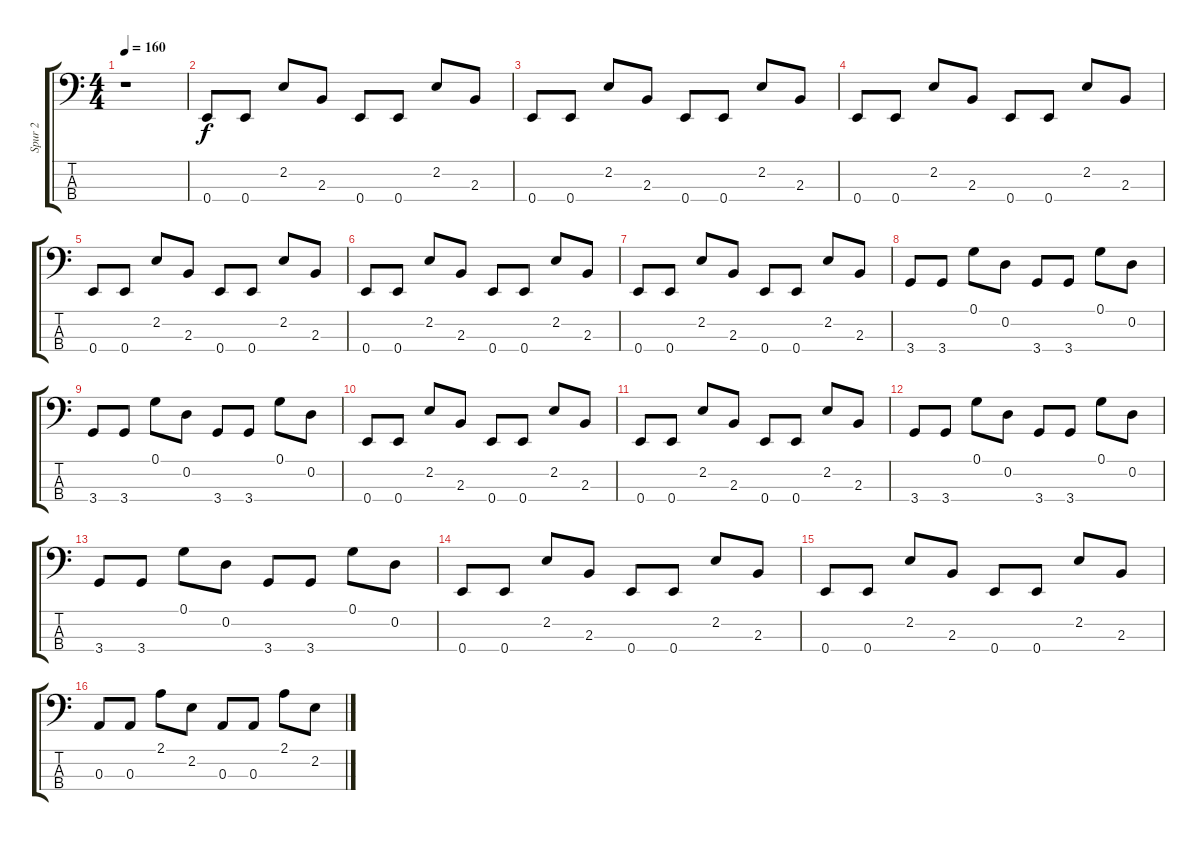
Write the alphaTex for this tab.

\track ("Spur 2" "Spur 2") {instrument synthbass1}
\staff {score tabs}
\tuning (G2 D2 A1 E1) {hide}
\ts (4 4)
\tempo 160
\clef f4
\ks c
r.1{dy f} |
0.4.8 0.4.8 2.2.8 2.3.8 0.4.8 0.4.8 2.2.8 2.3.8 |
0.4.8 0.4.8 2.2.8 2.3.8 0.4.8 0.4.8 2.2.8 2.3.8 |
0.4.8 0.4.8 2.2.8 2.3.8 0.4.8 0.4.8 2.2.8 2.3.8 |
0.4.8 0.4.8 2.2.8 2.3.8 0.4.8 0.4.8 2.2.8 2.3.8 |
0.4.8 0.4.8 2.2.8 2.3.8 0.4.8 0.4.8 2.2.8 2.3.8 |
0.4.8 0.4.8 2.2.8 2.3.8 0.4.8 0.4.8 2.2.8 2.3.8 |
3.4.8 3.4.8 0.1.8 0.2.8 3.4.8 3.4.8 0.1.8 0.2.8 |
3.4.8 3.4.8 0.1.8 0.2.8 3.4.8 3.4.8 0.1.8 0.2.8 |
0.4.8 0.4.8 2.2.8 2.3.8 0.4.8 0.4.8 2.2.8 2.3.8 |
0.4.8 0.4.8 2.2.8 2.3.8 0.4.8 0.4.8 2.2.8 2.3.8 |
3.4.8 3.4.8 0.1.8 0.2.8 3.4.8 3.4.8 0.1.8 0.2.8 |
3.4.8 3.4.8 0.1.8 0.2.8 3.4.8 3.4.8 0.1.8 0.2.8 |
0.4.8 0.4.8 2.2.8 2.3.8 0.4.8 0.4.8 2.2.8 2.3.8 |
0.4.8 0.4.8 2.2.8 2.3.8 0.4.8 0.4.8 2.2.8 2.3.8 |
0.3.8 0.3.8 2.1.8 2.2.8 0.3.8 0.3.8 2.1.8 2.2.8
